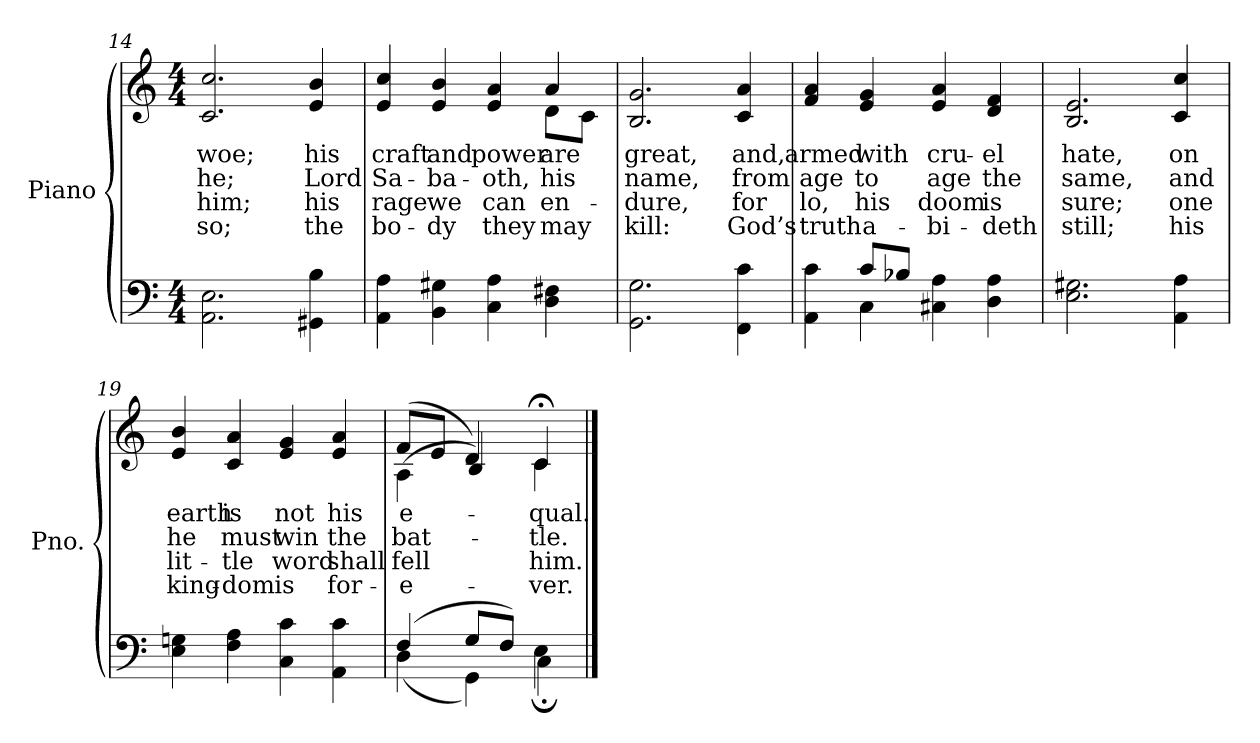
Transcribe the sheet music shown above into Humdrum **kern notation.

**kern	**kern	**text	**text	**text	**text
*part2	*part1	*part1	*part1	*part1	*part1
*staff2	*staff1	*staff1	*staff1	*staff1	*staff1
*I"Piano	*I"Piano	*	*	*	*
*I'Pno.	*I'Pno.	*	*	*	*
*clefF4	*clefG2	*	*	*	*
*k[]	*k[]	*	*	*	*
*C:	*C:	*	*	*	*
*M4/4	*M4/4	*	*	*	*
=14	=14	=14	=14	=14	=14
!	!	!LO:LY:b:color=#000000	!LO:LY:b:color=#000000	!LO:LY:b:color=#000000	!LO:LY:b:color=#000000
2.AAi\ 2.Ei	2.ci/ 2.cci	woe;	he;	-him;	so;
!	!	!LO:LY:b:color=#000000	!LO:LY:b:color=#000000	!LO:LY:b:color=#000000	!LO:LY:b:color=#000000
4GG#Xi\ 4Bi	4ei/ 4bi	his	Lord	his	the
=15	=15	=15	=15	=15	=15
!	!	!LO:LY:b:color=#000000	!LO:LY:b:color=#000000	!LO:LY:b:color=#000000	!LO:LY:b:color=#000000
*	*^	*	*	*	*
4AAi\ 4Ai	4ei/ 4cci	2.ryy	craft	Sa-	rage	bo-
!	!	!	!LO:LY:b:color=#000000	!LO:LY:b:color=#000000	!LO:LY:b:color=#000000	!LO:LY:b:color=#000000
4BBi\ 4G#Xi	4ei/ 4bi	.	and	-ba-	-we	dy
!	!	!	!LO:LY:b:color=#000000	!LO:LY:b:color=#000000	!LO:LY:b:color=#000000	!LO:LY:b:color=#000000
4Ci\ 4Ai	4ei/ 4ai	.	power	-oth,	can	they
!	!	!	!LO:LY:b:color=#000000	!LO:LY:b:color=#000000	!LO:LY:b:color=#000000	!LO:LY:b:color=#000000
4Di\ 4F#Xi	4ai/	8di\L	are	his	en-	-may
.	.	8ci\J	.	.	.	.
*	*v	*v	*	*	*	*
!!LO:LB:g=z
=16	=16	=16	=16	=16	=16
*	*^	*	*	*	*
!	!	!	!LO:LY:b:color=#000000	!LO:LY:b:color=#000000	!LO:LY:b:color=#000000	!LO:LY:b:color=#000000
*	*v	*v	*	*	*	*
2.GGi\ 2.Gi	2.Bi/ 2.gi	great,	name,	dure,	kill:
!	!	!LO:LY:b:color=#000000	!LO:LY:b:color=#000000	!LO:LY:b:color=#000000	!LO:LY:b:color=#000000
4FFi\ 4ci	4ci/ 4ai	and,	from	for	God’s
=17	=17	=17	=17	=17	=17
*^	*	*	*	*	*
!	!	!	!LO:LY:b:color=#000000	!LO:LY:b:color=#000000	!LO:LY:b:color=#000000	!LO:LY:b:color=#000000
4AAi\ 4ci	4ryy	4fi/ 4ai	armed	age	lo,	truth
!	!	!	!LO:LY:b:color=#000000	!LO:LY:b:color=#000000	!LO:LY:b:color=#000000	!LO:LY:b:color=#000000
8ci/L	4Ci\	4ei/ 4gi	with	to	his	a-
8B-Xi/J	.	.	.	.	.	.
!	!	!	!LO:LY:b:color=#000000	!LO:LY:b:color=#000000	!LO:LY:b:color=#000000	!LO:LY:b:color=#000000
4C#Xi\ 4Ai	2ryy	4ei/ 4ai	cru-	age	-doom	bi-
!	!	!	!LO:LY:b:color=#000000	!LO:LY:b:color=#000000	!LO:LY:b:color=#000000	!LO:LY:b:color=#000000
4Di\ 4Ai	.	4di/ 4fi	-el	the	-is	deth
*v	*v	*	*	*	*	*
=18	=18	=18	=18	=18	=18
!	!	!LO:LY:b:color=#000000	!LO:LY:b:color=#000000	!LO:LY:b:color=#000000	!LO:LY:b:color=#000000
2.Ei\ 2.G#Xi	2.Bi/ 2.ei	hate,	same,	sure;	still;
!	!	!LO:LY:b:color=#000000	!LO:LY:b:color=#000000	!LO:LY:b:color=#000000	!LO:LY:b:color=#000000
4AAi\ 4Ai	4ci/ 4cci	on	and	one	his
=19	=19	=19	=19	=19	=19
!	!	!LO:LY:b:color=#000000	!LO:LY:b:color=#000000	!LO:LY:b:color=#000000	!LO:LY:b:color=#000000
4Ei\ 4Gni	4ei/ 4bi	earth	he	lit-	-king-
!	!	!LO:LY:b:color=#000000	!LO:LY:b:color=#000000	!LO:LY:b:color=#000000	!LO:LY:b:color=#000000
4Fi\ 4Ai	4ci/ 4ai	is	must	-tle	dom
!	!	!LO:LY:b:color=#000000	!LO:LY:b:color=#000000	!LO:LY:b:color=#000000	!LO:LY:b:color=#000000
4Ci\ 4ci	4ei/ 4gi	not	win	word	is
!	!	!LO:LY:b:color=#000000	!LO:LY:b:color=#000000	!LO:LY:b:color=#000000	!LO:LY:b:color=#000000
4AAi\ 4ci	4ei/ 4ai	his	the	shall	for-
=20	=20	=20	=20	=20	=20
*^	*	*	*	*	*
!	!	!	!LO:LY:b:color=#000000	!LO:LY:b:color=#000000	!LO:LY:b:color=#000000	!LO:LY:b:color=#000000
*	*	*^	*	*	*	*
(4Fi/	(4Di\	(8fi/L	(4Ai\	e-	bat-	-fell	e-
.	.	8ei/J	.	.	.	.	.
8Gi/L	4GGi\)	4di/)	4Bi/)	.	.	.	.
8Fi/J)	.	.	.	.	.	.	.
!	!	!	!	!LO:LY:b:color=#000000	!LO:LY:b:color=#000000	!LO:LY:b:color=#000000	!LO:LY:b:color=#000000
4Ei\	4C;i\	4c;i/	4ci\	-qual.	-tle.	-him.	ver.
*v	*v	*	*	*	*	*	*
*	*v	*v	*	*	*	*
==	==	==	==	==	==
*-	*-	*-	*-	*-	*-
